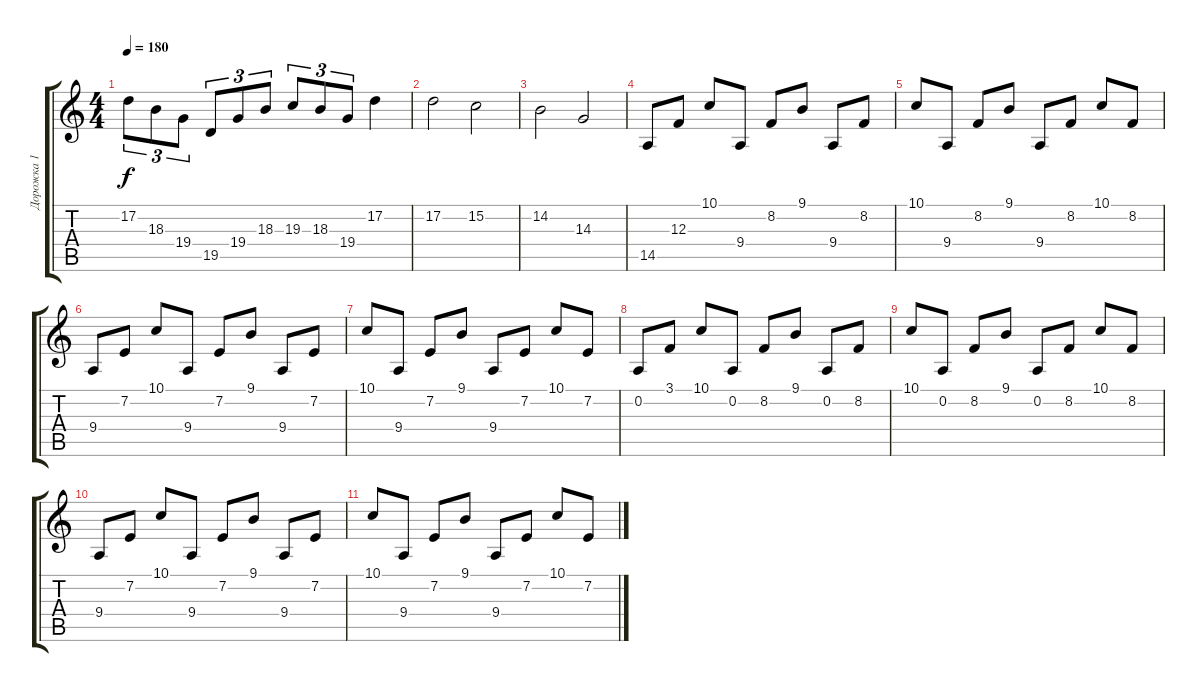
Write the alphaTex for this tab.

\track ("Дорожка 1" "Дорожка 1") {instrument stringensemble1}
\staff {score tabs}
\tuning (D4 A3 F3 C3 G2 D2) {hide}
\ts (4 4)
\tempo 180
\clef g2
\ks c
17.2.8{tu (3 2) dy f} 18.3.8{tu (3 2)} 19.4.8{tu (3 2)} 19.5.8{tu (3 2)} 19.4.8{tu (3 2)} 18.3.8{tu (3 2)} 19.3.8{tu (3 2)} 18.3.8{tu (3 2)} 19.4.8{tu (3 2)} 17.2.4 |
17.2.2 15.2.2 |
14.2.2 14.3.2 |
14.5.8 12.3.8 10.1.8 9.4.8 8.2.8 9.1.8 9.4.8 8.2.8 |
10.1.8 9.4.8 8.2.8 9.1.8 9.4.8 8.2.8 10.1.8 8.2.8 |
9.4.8 7.2.8 10.1.8 9.4.8 7.2.8 9.1.8 9.4.8 7.2.8 |
10.1.8 9.4.8 7.2.8 9.1.8 9.4.8 7.2.8 10.1.8 7.2.8 |
0.2.8 3.1.8 10.1.8 0.2.8 8.2.8 9.1.8 0.2.8 8.2.8 |
10.1.8 0.2.8 8.2.8 9.1.8 0.2.8 8.2.8 10.1.8 8.2.8 |
9.4.8 7.2.8 10.1.8 9.4.8 7.2.8 9.1.8 9.4.8 7.2.8 |
10.1.8 9.4.8 7.2.8 9.1.8 9.4.8 7.2.8 10.1.8 7.2.8
